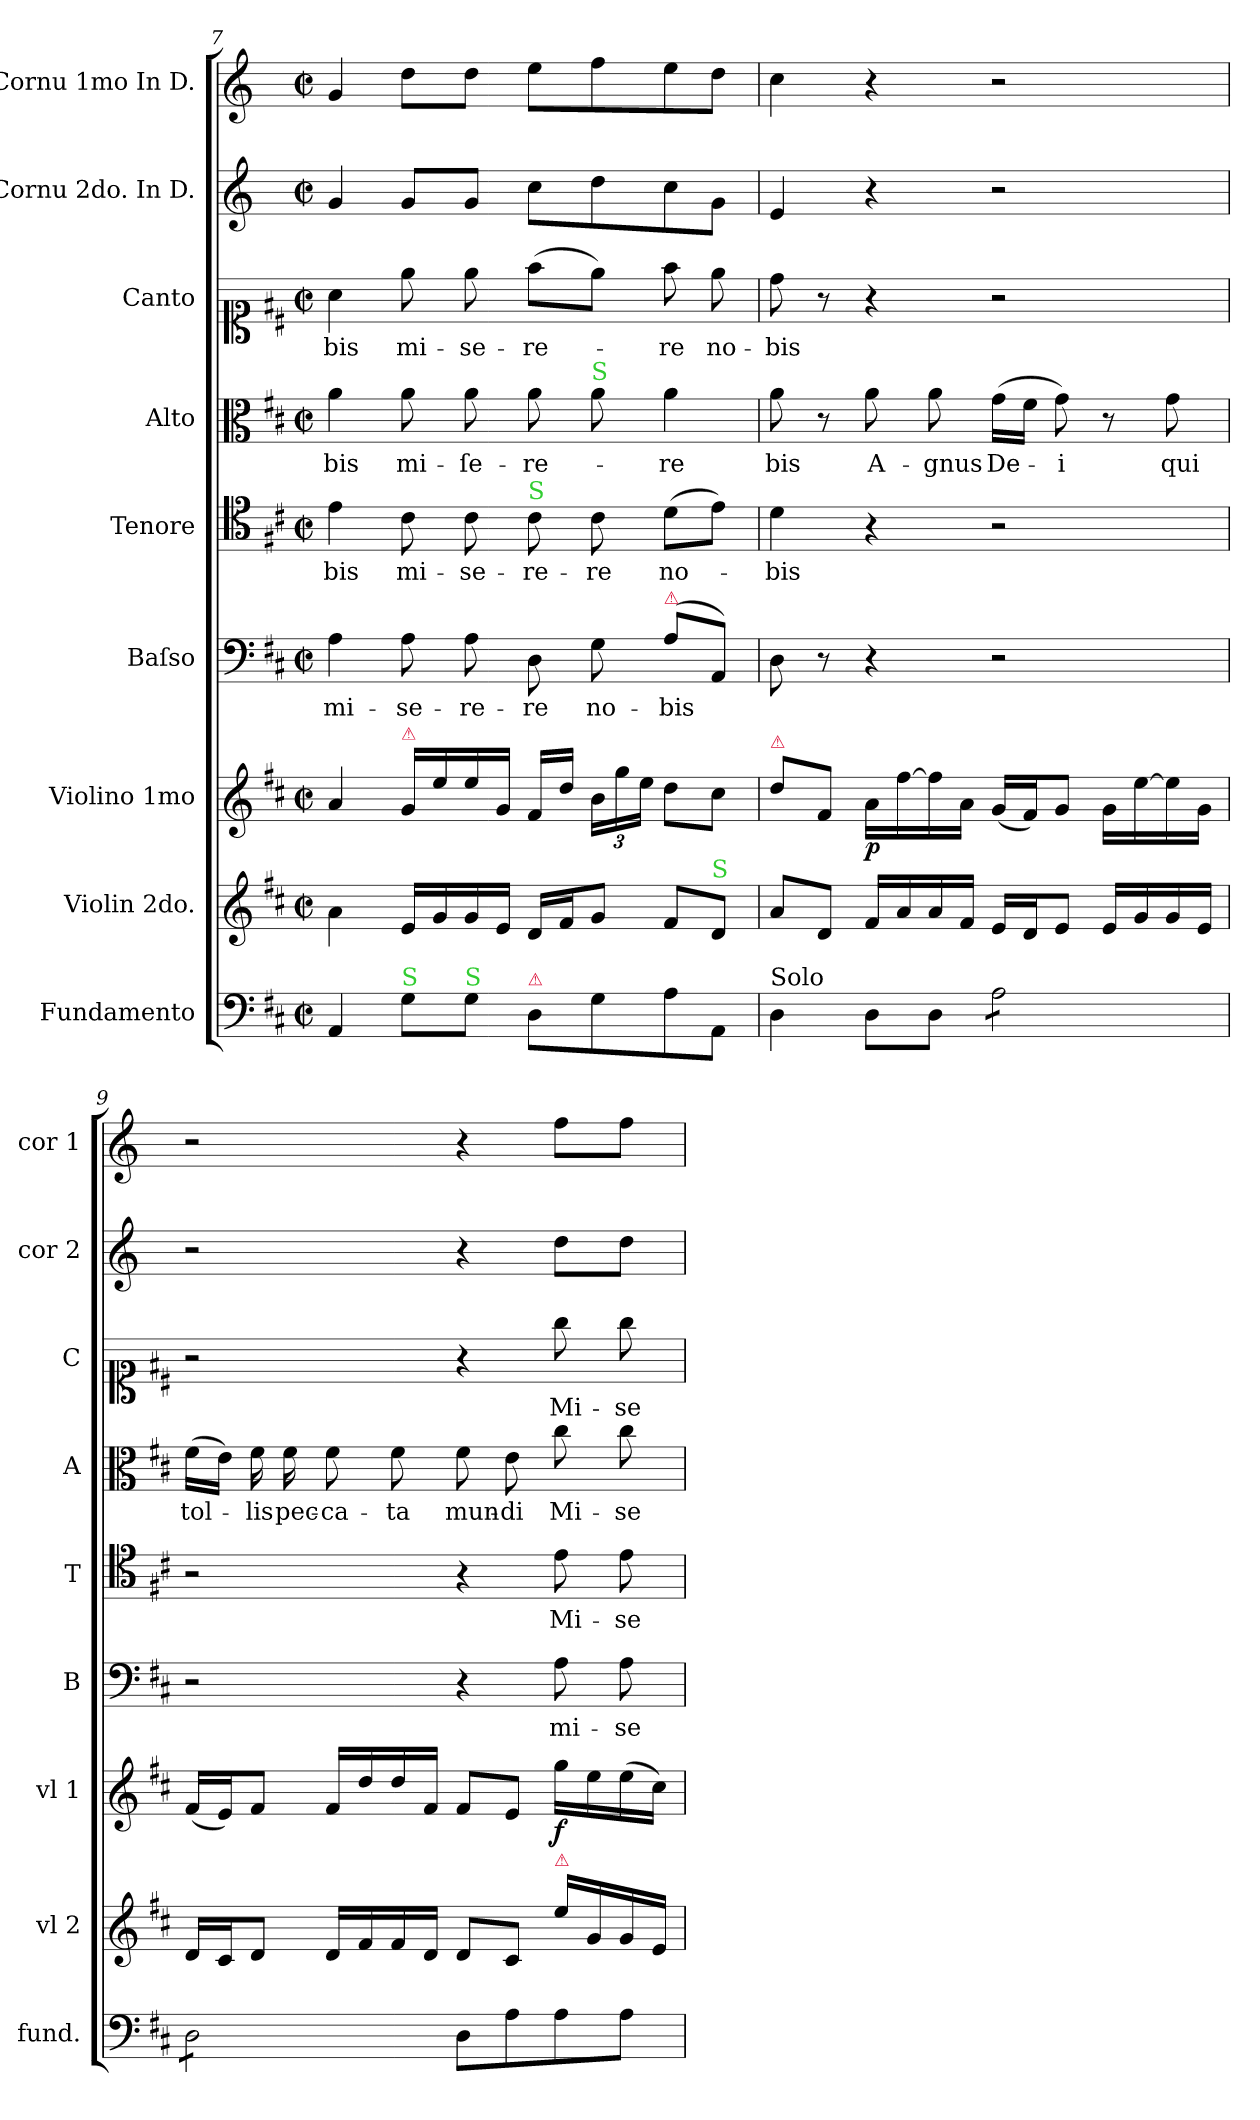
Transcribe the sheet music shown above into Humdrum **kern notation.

**kern	**kern	**kern	**dynam	**kern	**text	**kern	**text	**kern	**text	**kern	**text	**kern	**kern
*part9	*part8	*part7	*part7	*part6	*part6	*part5	*part5	*part4	*part4	*part3	*part3	*part2	*part1
*staff9	*staff8	*staff7	*staff7	*staff6	*staff6	*staff5	*staff5	*staff4	*staff4	*staff3	*staff3	*staff2	*staff1
*I"Fundamento	*I"Violin 2do.	*I"Violino 1mo	*	*I"Baſso	*	*I"Tenore	*	*I"Alto	*	*I"Canto	*	*I"Cornu 2do. In D.	*I"Cornu 1mo In D.
*I'fund.	*I'vl 2	*I'vl 1	*	*I'B	*	*I'T	*	*I'A	*	*I'C	*	*I'cor 2	*I'cor 1
*clefF4	*clefG2	*clefG2	*	*clefF4	*	*clefC4	*	*clefC3	*	*clefC1	*	*clefG2	*clefG2
*	*	*	*	*	*	*	*	*	*	*	*	*ITrd6c10	*ITrd6c10
*k[f#c#]	*k[f#c#]	*k[f#c#]	*	*k[f#c#]	*	*k[f#c#]	*	*k[f#c#]	*	*k[f#c#]	*	*k[f#c#]	*k[f#c#]
*M2/2	*M2/2	*M2/2	*	*M2/2	*	*M2/2	*	*M2/2	*	*M2/2	*	*M2/2	*M2/2
*met(c|)	*met(c|)	*met(c|)	*	*met(c|)	*	*met(c|)	*	*met(c|)	*	*met(c|)	*	*met(c|)	*met(c|)
=7	=7	=7	=7	=7	=7	=7	=7	=7	=7	=7	=7	=7	=7
4AA/	4a\	4a/	.	4A\	mi-	4e\	-bis	4a\	-bis	4a\	-bis	4A/	4A/
!	!	!LO:TX:a:color=crimson:t=⚠	!	!	!	!	!	!	!	!	!	!	!
!LO:TX:a:color=limegreen:t=S	!	!	!	!	!	!	!	!	!	!	!	!	!
8G\L	16e/LL	16g/LL	.	8A\	-se-	8c#\	mi-	8a\	mi-	8ee\	mi-	8A/L	8e\L
.	16g/	16ee\	.	.	.	.	.	.	.	.	.	.	.
!LO:TX:a:color=limegreen:t=S	!	!	!	!	!	!	!	!	!	!	!	!	!
8G\J	16g/	16ee\	.	8A\	-re-	8c#\	-se-	8a\	-ſe-	8ee\	-se-	8A/J	8e\J
.	16e/JJ	16g/JJ	.	.	.	.	.	.	.	.	.	.	.
!	!	!	!	!	!	!LO:TX:a:color=limegreen:t=S	!	!	!	!	!	!	!
!LO:TX:a:color=crimson:t=⚠	!	!	!	!	!	!	!	!	!	!	!	!	!
8D\L	16d/LL	16f#/LL	.	8D\	-re	8c#\	-re-	8a\	-re-	(8ff#\L	-re-	8d\L	8f#\L
.	16f#/J	16dd/JJ	.	.	.	.	.	.	.	.	.	.	.
!	!	!	!	!	!	!	!	!LO:TX:a:color=limegreen:t=S	!	!	!	!	!
8G\	8g/J	24b\LL	.	8G\	no-	8c#\	-re	8a\	.	8ee\J)	.	8e\	8g\
.	.	24gg\	.	.	.	.	.	.	.	.	.	.	.
.	.	24ee\JJ	.	.	.	.	.	.	.	.	.	.	.
!	!	!	!	!LO:TX:a:color=crimson:t=⚠	!	!	!	!	!	!	!	!	!
8A\	8f#/L	8dd\L	.	(8A\L	-bis	(8d\L	no-	4a\	-re	8ff#\	-re	8d\	8f#\
!	!LO:TX:a:color=limegreen:t=S	!	!	!	!	!	!	!	!	!	!	!	!
8AA/J	8d/J	8cc#\J	.	8AA/J)	.	8e\J)	.	.	.	8ee\	no-	8A\J	8e\J
=8	=8	=8	=8	=8	=8	=8	=8	=8	=8	=8	=8	=8	=8
!	!	!LO:TX:a:color=crimson:t=⚠	!	!	!	!	!	!	!	!	!	!	!
!LO:TX:a:t=Solo	!	!	!	!	!	!	!	!	!	!	!	!	!
4D\	8a/L	8dd\L	.	8D\	.	4d\	-bis	8a\	-bis	8dd\	-bis	4F#/	4d\
.	8d/J	8f#/J	.	8r	.	.	.	8r	.	8r	.	.	.
!	!	!	!LO:DY:b	!	!	!	!	!	!	!	!	!	!
8D\L	16f#/LL	16a\LL	p	4r	.	4r	.	8a\	A-	4r	.	4r	4r
.	16a/	[16ff#\	.	.	.	.	.	.	.	.	.	.	.
8D\J	16a/	16ff#\]	.	.	.	.	.	8a\	-gnus	.	.	.	.
.	16f#/JJ	16a\JJ	.	.	.	.	.	.	.	.	.	.	.
*tremolo	*	*	*	*	*	*	*	*	*	*	*	*	*
8A\L	16e/LL	(16g/LL	.	2r	.	2r	.	(16g\LL	De-	2r	.	2r	2r
.	16d/J	16f#/J)	.	.	.	.	.	16f#\JJ	.	.	.	.	.
8A\	8e/J	8g/J	.	.	.	.	.	8g\)	-i	.	.	.	.
8A\	16e/LL	16g\LL	.	.	.	.	.	8r	.	.	.	.	.
.	16g/	[16ee\	.	.	.	.	.	.	.	.	.	.	.
8A\J	16g/	16ee\]	.	.	.	.	.	8g\	qui	.	.	.	.
.	16e/JJ	16g\JJ	.	.	.	.	.	.	.	.	.	.	.
=9	=9	=9	=9	=9	=9	=9	=9	=9	=9	=9	=9	=9	=9
8D\L	16d/LL	(16f#/LL	.	2r	.	2r	.	(16f#\LL	tol-	2r	.	2r	2r
.	16c#/J	16e/J)	.	.	.	.	.	16e\JJ)	.	.	.	.	.
8D\	8d/J	8f#/J	.	.	.	.	.	16f#\	-lis	.	.	.	.
.	.	.	.	.	.	.	.	16f#\	pec-	.	.	.	.
8D\	16d/LL	16f#/LL	.	.	.	.	.	8f#\	-ca-	.	.	.	.
.	16f#/	16dd/	.	.	.	.	.	.	.	.	.	.	.
8D\J	16f#/	16dd/	.	.	.	.	.	8f#\	-ta	.	.	.	.
*Xtremolo	*	*	*	*	*	*	*	*	*	*	*	*	*
.	16d/JJ	16f#/JJ	.	.	.	.	.	.	.	.	.	.	.
8D\L	8d/L	8f#/L	.	4r	.	4r	.	8f#\	mun-	4r	.	4r	4r
8A\	8c#/J	8e/J	.	.	.	.	.	8e\	-di	.	.	.	.
!	!LO:TX:a:color=crimson:t=⚠	!	!	!	!	!	!	!	!	!	!	!	!
!	!	!	!LO:DY:b	!	!	!	!	!	!	!	!	!	!
8A\	16ee\LL	16gg\LL	f	8A\	mi-	8e\	Mi-	8cc#\	Mi-	8gg\	Mi-	8e\L	8g\L
.	16g/	16ee\	.	.	.	.	.	.	.	.	.	.	.
8A\J	16g/	(16ee\	.	8A\	-se-	8e\	-se-	8cc#\	-se-	8gg\	-se-	8e\J	8g\J
.	16e/JJ	16cc#\JJ)	.	.	.	.	.	.	.	.	.	.	.
=	=	=	=	=	=	=	=	=	=	=	=	=	=
*-	*-	*-	*-	*-	*-	*-	*-	*-	*-	*-	*-	*-	*-
